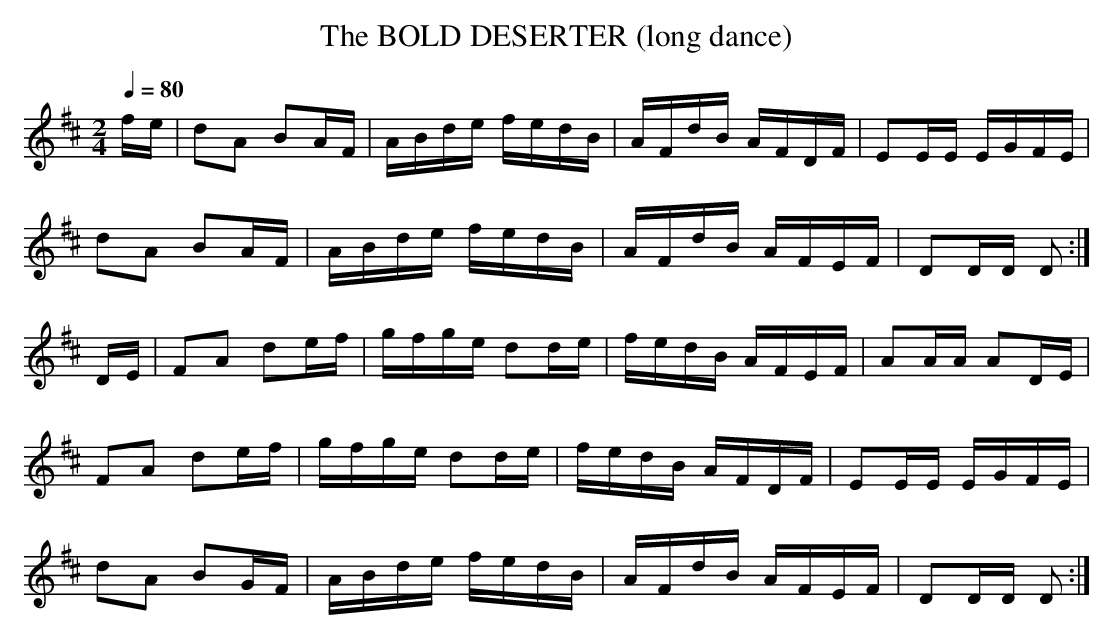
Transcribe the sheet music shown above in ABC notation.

X:1
T:BOLD DESERTER (long dance), The
Q:1/4=80
M:2/4
L:1/16
K:D
fe|d2A2 B2AF|ABde fedB|AFdB AFDF|E2EE EGFE|
d2A2 B2AF|ABde fedB|AFdB AFEF|D2DD D2:|
DE|F2A2 d2ef|gfge d2de|fedB AFEF|A2AA A2DE|
F2A2 d2ef|gfge d2de|fedB AFDF|E2EE EGFE|
d2A2 B2GF|ABde fedB|AFdB AFEF|D2DD D2:|
